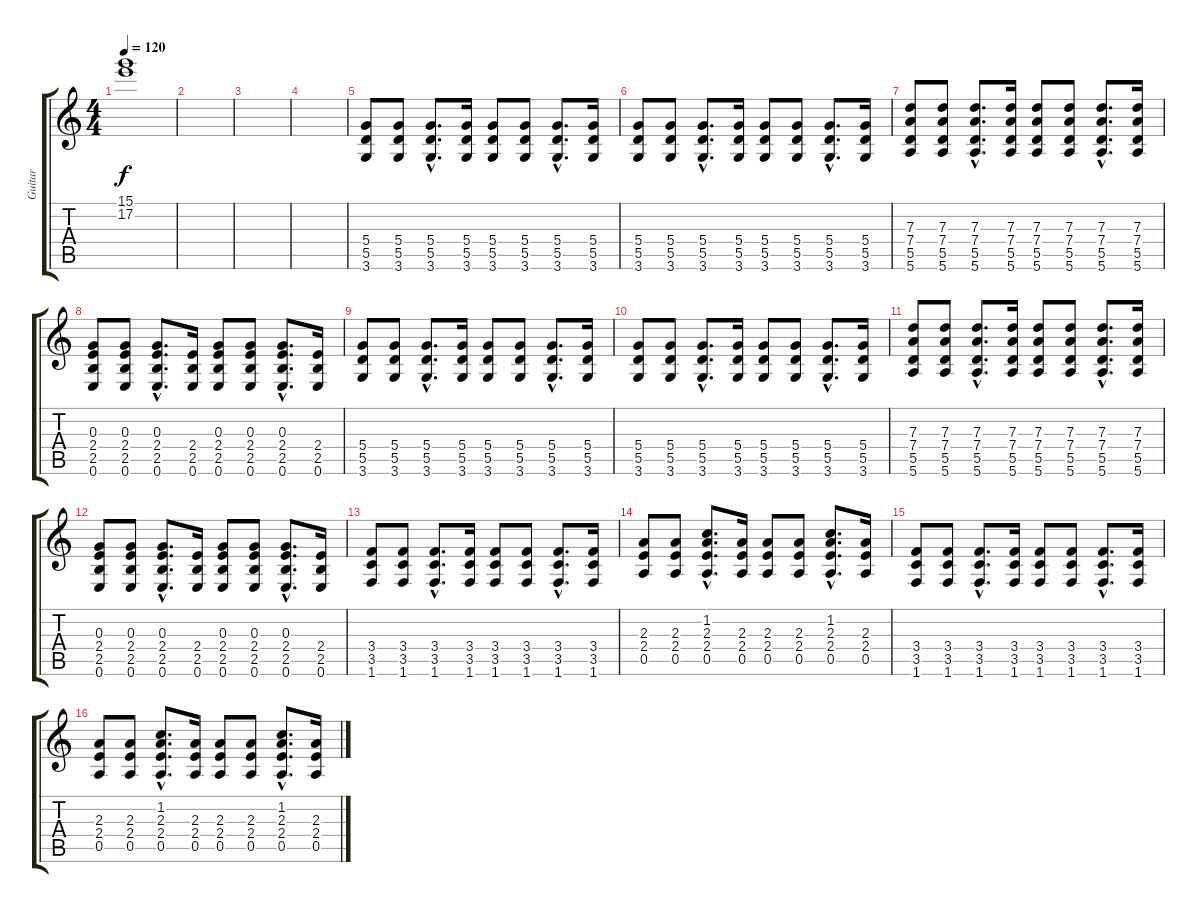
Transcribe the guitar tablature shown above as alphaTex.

\track ("Guitar" "Guitar") {instrument acousticguitarnylon}
\staff {score tabs}
\tuning (E4 B3 G3 D3 A2 E2) {hide}
\ts (4 4)
\tempo 120
\clef g2
\ks c
(15.1{t} 17.2{t}).1{dy f} |
|
|
|
(5.4 5.5 3.6).8{instrument distortionguitar} (5.4 5.5 3.6).8 (5.4{hac} 5.5{hac} 3.6{hac}).8{d} (5.4 5.5 3.6).16 (5.4 5.5 3.6).8 (5.4 5.5 3.6).8 (5.4{hac} 5.5{hac} 3.6{hac}).8{d} (5.4 5.5 3.6).16 |
(5.4 5.5 3.6).8 (5.4 5.5 3.6).8 (5.4{hac} 5.5{hac} 3.6{hac}).8{d} (5.4 5.5 3.6).16 (5.4 5.5 3.6).8 (5.4 5.5 3.6).8 (5.4{hac} 5.5{hac} 3.6{hac}).8{d} (5.4 5.5 3.6).16 |
(7.3 7.4 5.5 5.6).8 (7.3 7.4 5.5 5.6).8 (7.3{hac} 7.4{hac} 5.5{hac} 5.6{hac}).8{d} (7.3 7.4 5.5 5.6).16 (7.3 7.4 5.5 5.6).8 (7.3 7.4 5.5 5.6).8 (7.3{hac} 7.4{hac} 5.5{hac} 5.6{hac}).8{d} (7.3 7.4 5.5 5.6).16 |
(0.3 2.4 2.5 0.6).8 (0.3 2.4 2.5 0.6).8 (0.3{hac} 2.4{hac} 2.5{hac} 0.6{hac}).8{d} (2.4 2.5 0.6).16 (0.3 2.4 2.5 0.6).8 (0.3 2.4 2.5 0.6).8 (0.3{hac} 2.4{hac} 2.5{hac} 0.6{hac}).8{d} (2.4 2.5 0.6).16 |
(5.4 5.5 3.6).8{instrument distortionguitar} (5.4 5.5 3.6).8 (5.4{hac} 5.5{hac} 3.6{hac}).8{d} (5.4 5.5 3.6).16 (5.4 5.5 3.6).8 (5.4 5.5 3.6).8 (5.4{hac} 5.5{hac} 3.6{hac}).8{d} (5.4 5.5 3.6).16 |
(5.4 5.5 3.6).8 (5.4 5.5 3.6).8 (5.4{hac} 5.5{hac} 3.6{hac}).8{d} (5.4 5.5 3.6).16 (5.4 5.5 3.6).8 (5.4 5.5 3.6).8 (5.4{hac} 5.5{hac} 3.6{hac}).8{d} (5.4 5.5 3.6).16 |
(7.3 7.4 5.5 5.6).8 (7.3 7.4 5.5 5.6).8 (7.3{hac} 7.4{hac} 5.5{hac} 5.6{hac}).8{d} (7.3 7.4 5.5 5.6).16 (7.3 7.4 5.5 5.6).8 (7.3 7.4 5.5 5.6).8 (7.3{hac} 7.4{hac} 5.5{hac} 5.6{hac}).8{d} (7.3 7.4 5.5 5.6).16 |
(0.3 2.4 2.5 0.6).8 (0.3 2.4 2.5 0.6).8 (0.3{hac} 2.4{hac} 2.5{hac} 0.6{hac}).8{d} (2.4 2.5 0.6).16 (0.3 2.4 2.5 0.6).8 (0.3 2.4 2.5 0.6).8 (0.3{hac} 2.4{hac} 2.5{hac} 0.6{hac}).8{d} (2.4 2.5 0.6).16 |
(3.4 3.5 1.6).8 (3.4 3.5 1.6).8 (3.4{hac} 3.5{hac} 1.6{hac}).8{d} (3.4 3.5 1.6).16 (3.4 3.5 1.6).8 (3.4 3.5 1.6).8 (3.4{hac} 3.5{hac} 1.6{hac}).8{d} (3.4 3.5 1.6).16 |
(2.3 2.4 0.5).8 (2.3 2.4 0.5).8 (1.2{hac} 2.3{hac} 2.4{hac} 0.5{hac}).8{d} (2.3 2.4 0.5).16 (2.3 2.4 0.5).8 (2.3 2.4 0.5).8 (1.2{hac} 2.3{hac} 2.4{hac} 0.5{hac}).8{d} (2.3 2.4 0.5).16 |
(3.4 3.5 1.6).8 (3.4 3.5 1.6).8 (3.4{hac} 3.5{hac} 1.6{hac}).8{d} (3.4 3.5 1.6).16 (3.4 3.5 1.6).8 (3.4 3.5 1.6).8 (3.4{hac} 3.5{hac} 1.6{hac}).8{d} (3.4 3.5 1.6).16 |
(2.3 2.4 0.5).8 (2.3 2.4 0.5).8 (1.2{hac} 2.3{hac} 2.4{hac} 0.5{hac}).8{d} (2.3 2.4 0.5).16 (2.3 2.4 0.5).8 (2.3 2.4 0.5).8 (1.2{hac} 2.3{hac} 2.4{hac} 0.5{hac}).8{d} (2.3 2.4 0.5).16
